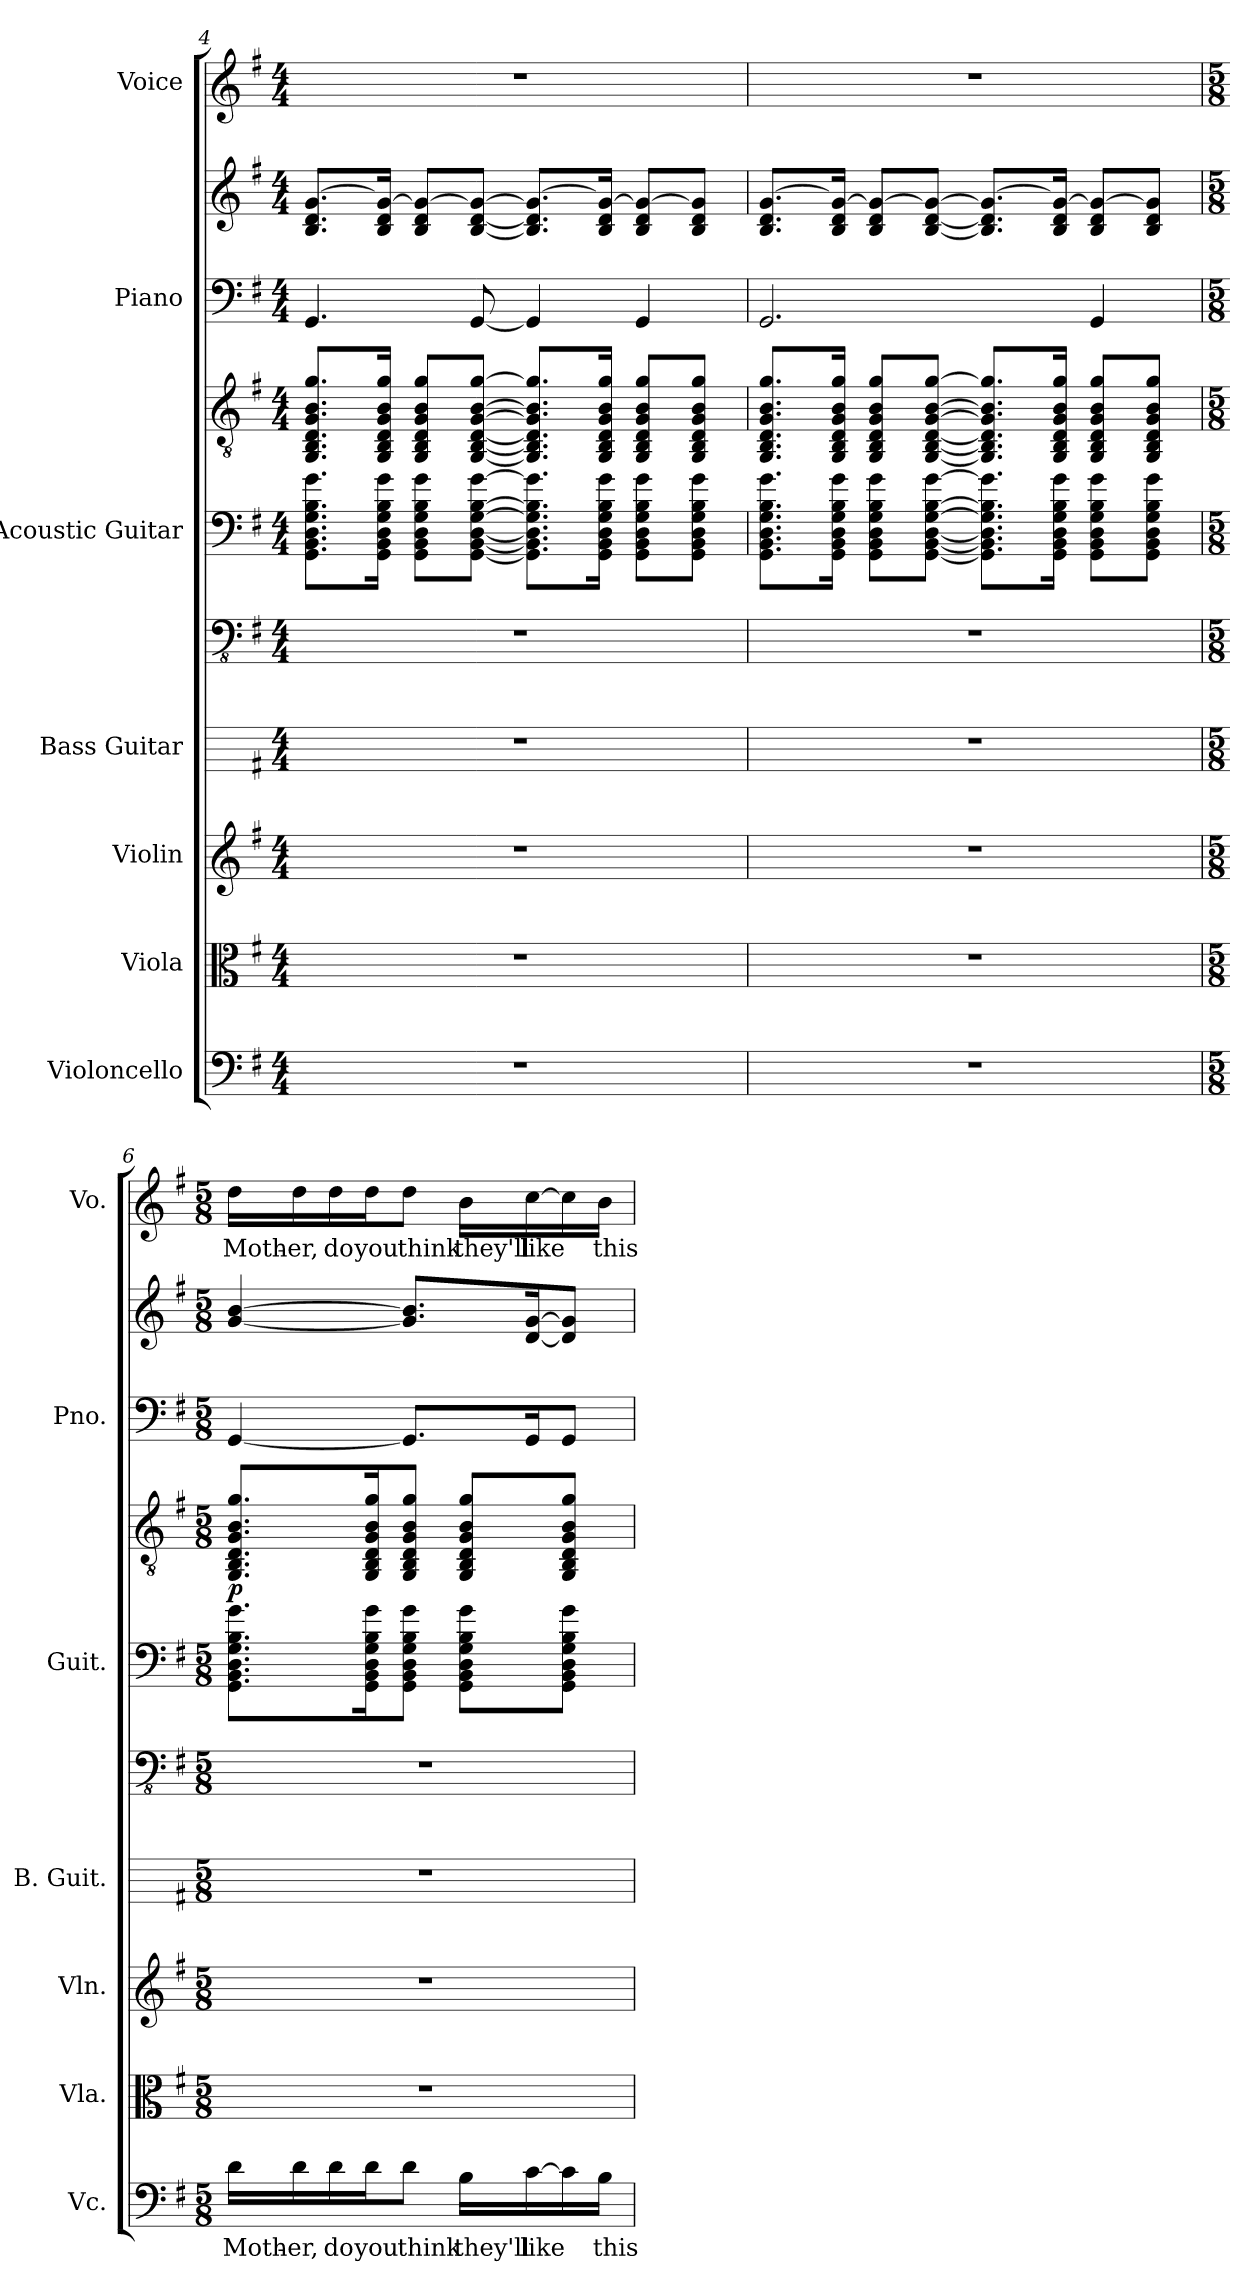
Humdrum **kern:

**kern	**text	**kern	**kern	**kern	**kern	**kern	**kern	**dynam	**kern	**kern	**kern	**text
*part7	*part7	*part6	*part5	*part4	*part4	*part3	*part3	*part3	*part2	*part2	*part1	*part1
*staff10	*staff10	*staff9	*staff8	*staff7	*staff6	*staff5	*staff4	*staff4/5	*staff3	*staff2	*staff1	*staff1
*I"Violoncello	*	*I"Viola	*I"Violin	*I"Bass Guitar	*	*I"Acoustic Guitar	*	*	*I"Piano	*	*I"Voice	*
*I'Vc.	*	*I'Vla.	*I'Vln.	*I'B. Guit.	*	*I'Guit.	*	*	*I'Pno.	*	*I'Vo.	*
*clefF4	*	*clefC3	*clefG2	*	*clefFv4	*	*clefGv2	*	*clefF4	*clefG2	*clefG2	*
*k[f#]	*	*k[f#]	*k[f#]	*k[f#]	*k[f#]	*k[f#]	*k[f#]	*	*k[f#]	*k[f#]	*k[f#]	*
*M4/4	*	*M4/4	*M4/4	*M4/4	*M4/4	*M4/4	*M4/4	*	*M4/4	*M4/4	*M4/4	*
=4	=4	=4	=4	=4	=4	=4	=4	=4	=4	=4	=4	=4
1r	.	1r	1r	1r	1r	8.GG\ 8.BB\ 8.D\ 8.G\ 8.B\ 8.g\L	8.GG/ 8.BB/ 8.D/ 8.G/ 8.B/ 8.g/L	.	4.GG/	8.B/ 8.d/ [8.g/L	1r	.
.	.	.	.	.	.	16GG\ 16BB\ 16D\ 16G\ 16B\ 16g\Jk	16GG/ 16BB/ 16D/ 16G/ 16B/ 16g/Jk	.	.	16B/ 16d/ 16g/_Jk	.	.
.	.	.	.	.	.	8GG\ 8BB\ 8D\ 8G\ 8B\ 8g\L	8GG/ 8BB/ 8D/ 8G/ 8B/ 8g/L	.	.	8B/ 8d/ 8g/_L	.	.
.	.	.	.	.	.	[8GG\ [8BB\ [8D\ [8G\ [8B\ [8g\J	[8GG/ [8BB/ [8D/ [8G/ [8B/ [8g/J	.	[8GG/	[8B/ [8d/ 8g/_J	.	.
.	.	.	.	.	.	8.GG\] 8.BB\] 8.D\] 8.G\] 8.B\] 8.g\]L	8.GG/] 8.BB/] 8.D/] 8.G/] 8.B/] 8.g/]L	.	4GG/]	8.B/] 8.d/] 8.g/_L	.	.
.	.	.	.	.	.	16GG\ 16BB\ 16D\ 16G\ 16B\ 16g\Jk	16GG/ 16BB/ 16D/ 16G/ 16B/ 16g/Jk	.	.	16B/ 16d/ 16g/_Jk	.	.
.	.	.	.	.	.	8GG\ 8BB\ 8D\ 8G\ 8B\ 8g\L	8GG/ 8BB/ 8D/ 8G/ 8B/ 8g/L	.	4GG/	8B/ 8d/ 8g/_L	.	.
.	.	.	.	.	.	8GG\ 8BB\ 8D\ 8G\ 8B\ 8g\J	8GG/ 8BB/ 8D/ 8G/ 8B/ 8g/J	.	.	8B/ 8d/ 8g/]J	.	.
!!LO:PB:g=z
=5	=5	=5	=5	=5	=5	=5	=5	=5	=5	=5	=5	=5
1r	.	1r	1r	1r	1r	8.GG\ 8.BB\ 8.D\ 8.G\ 8.B\ 8.g\L	8.GG/ 8.BB/ 8.D/ 8.G/ 8.B/ 8.g/L	.	2.GG/	8.B/ 8.d/ [8.g/L	1r	.
.	.	.	.	.	.	16GG\ 16BB\ 16D\ 16G\ 16B\ 16g\Jk	16GG/ 16BB/ 16D/ 16G/ 16B/ 16g/Jk	.	.	16B/ 16d/ 16g/_Jk	.	.
.	.	.	.	.	.	8GG\ 8BB\ 8D\ 8G\ 8B\ 8g\L	8GG/ 8BB/ 8D/ 8G/ 8B/ 8g/L	.	.	8B/ 8d/ 8g/_L	.	.
.	.	.	.	.	.	[8GG\ [8BB\ [8D\ [8G\ [8B\ [8g\J	[8GG/ [8BB/ [8D/ [8G/ [8B/ [8g/J	.	.	[8B/ [8d/ 8g/_J	.	.
.	.	.	.	.	.	8.GG\] 8.BB\] 8.D\] 8.G\] 8.B\] 8.g\]L	8.GG/] 8.BB/] 8.D/] 8.G/] 8.B/] 8.g/]L	.	.	8.B/] 8.d/] 8.g/_L	.	.
.	.	.	.	.	.	16GG\ 16BB\ 16D\ 16G\ 16B\ 16g\Jk	16GG/ 16BB/ 16D/ 16G/ 16B/ 16g/Jk	.	.	16B/ 16d/ 16g/_Jk	.	.
.	.	.	.	.	.	8GG\ 8BB\ 8D\ 8G\ 8B\ 8g\L	8GG/ 8BB/ 8D/ 8G/ 8B/ 8g/L	.	4GG/	8B/ 8d/ 8g/_L	.	.
.	.	.	.	.	.	8GG\ 8BB\ 8D\ 8G\ 8B\ 8g\J	8GG/ 8BB/ 8D/ 8G/ 8B/ 8g/J	.	.	8B/ 8d/ 8g/]J	.	.
=6	=6	=6	=6	=6	=6	=6	=6	=6	=6	=6	=6	=6
*M5/8	*	*M5/8	*M5/8	*M5/8	*M5/8	*M5/8	*M5/8	*	*M5/8	*M5/8	*M5/8	*
!	!	!	!	!	!	!	!	!LO:DY:b	!	!	!	!
16d\LL	Moth-	8%5r	8%5r	8%5r	8%5r	8.GG\ 8.BB\ 8.D\ 8.G\ 8.B\ 8.g\L	8.GG/ 8.BB/ 8.D/ 8.G/ 8.B/ 8.g/L	p	[4GG/	[4g/ [4b/	16dd\LL	Moth-
16d\	-er,	.	.	.	.	.	.	.	.	.	16dd\	-er,
16d\	do	.	.	.	.	.	.	.	.	.	16dd\	do
16d\J	you	.	.	.	.	16GG\ 16BB\ 16D\ 16G\ 16B\ 16g\K	16GG/ 16BB/ 16D/ 16G/ 16B/ 16g/K	.	.	.	16dd\J	you
8d\J	think	.	.	.	.	8GG\ 8BB\ 8D\ 8G\ 8B\ 8g\J	8GG/ 8BB/ 8D/ 8G/ 8B/ 8g/J	.	8.GG/L]	8.g/] 8.b/]L	8dd\J	think
16B\LL	they'll	.	.	.	.	8GG\ 8BB\ 8D\ 8G\ 8B\ 8g\L	8GG/ 8BB/ 8D/ 8G/ 8B/ 8g/L	.	.	.	16b\LL	they'll
[16c\	like	.	.	.	.	.	.	.	16GG/K	[16d/ [16g/K	[16cc\	like
16c\]	.	.	.	.	.	8GG\ 8BB\ 8D\ 8G\ 8B\ 8g\J	8GG/ 8BB/ 8D/ 8G/ 8B/ 8g/J	.	8GG/J	8d/] 8g/]J	16cc\]	.
16B\JJ	this	.	.	.	.	.	.	.	.	.	16b\JJ	this
=	=	=	=	=	=	=	=	=	=	=	=	=
*-	*-	*-	*-	*-	*-	*-	*-	*-	*-	*-	*-	*-
